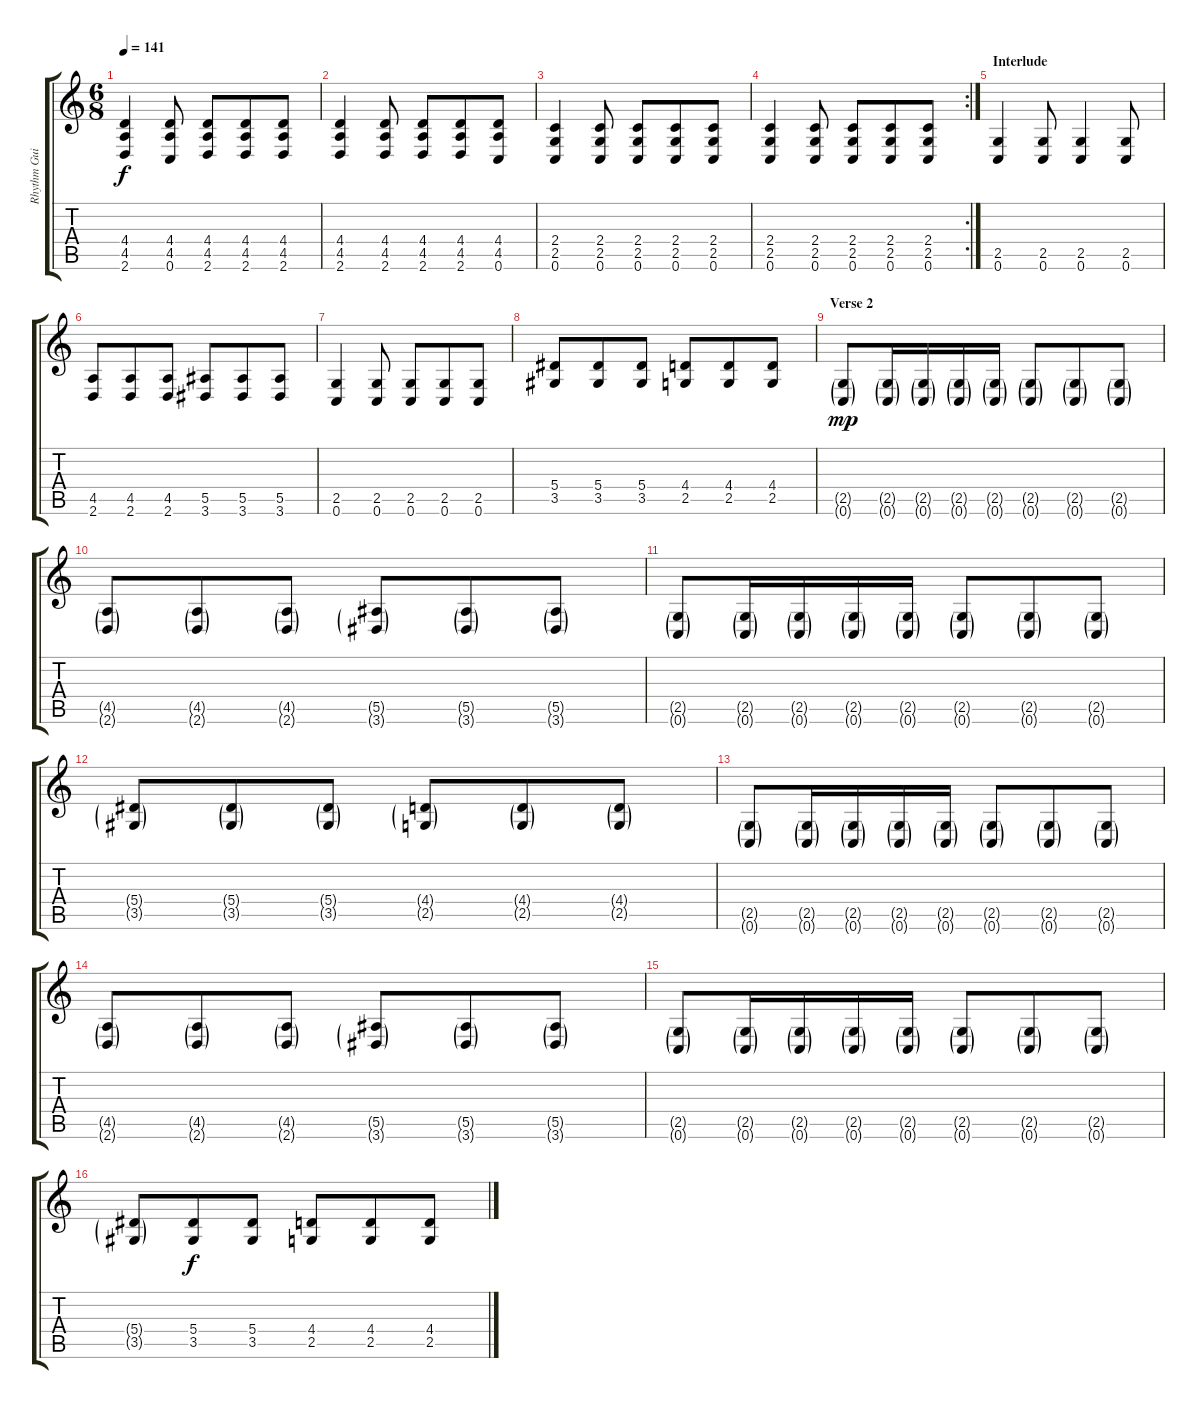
\track ("Rhythm Guitar" "Rhythm Gui") {instrument overdrivenguitar}
\staff {score tabs}
\tuning (C4 G3 Eb3 Bb2 F2 C2) {hide}
\ts (6 8)
\tempo 141
\clef g2
\ks c
(4.4 4.5 2.6).4{dy f} (4.4 4.5 0.6).8 (4.4 4.5 2.6).8 (4.4 4.5 2.6).8 (4.4 4.5 2.6).8 |
(4.4 4.5 2.6).4 (4.4 4.5 2.6).8 (4.4 4.5 2.6).8 (4.4 4.5 2.6).8 (4.4 4.5 0.6).8 |
(2.4 2.5 0.6).4 (2.4 2.5 0.6).8 (2.4 2.5 0.6).8 (2.4 2.5 0.6).8 (2.4 2.5 0.6).8 |
\rc 2
(2.4 2.5 0.6).4 (2.4 2.5 0.6).8 (2.4 2.5 0.6).8 (2.4 2.5 0.6).8 (2.4 2.5 0.6).8 |
\section ("" "Interlude")
(2.5 0.6).4 (2.5 0.6).8 (2.5 0.6).4 (2.5 0.6).8 |
(4.5 2.6).8 (4.5 2.6).8 (4.5 2.6).8 (5.5 3.6).8 (5.5 3.6).8 (5.5 3.6).8 |
(2.5 0.6).4 (2.5 0.6).8 (2.5 0.6).8 (2.5 0.6).8 (2.5 0.6).8 |
(5.4 3.5).8 (5.4 3.5).8 (5.4 3.5).8 (4.4 2.5).8 (4.4 2.5).8 (4.4 2.5).8 |
\section ("" "Verse 2")
(2.5{g} 0.6{g}).8{dy mp} (2.5{g} 0.6{g}).16 (2.5{g} 0.6{g}).16 (2.5{g} 0.6{g}).16 (2.5{g} 0.6{g}).16 (2.5{g} 0.6{g}).8 (2.5{g} 0.6{g}).8 (2.5{g} 0.6{g}).8 |
(4.5{g} 2.6{g}).8 (4.5{g} 2.6{g}).8 (4.5{g} 2.6{g}).8 (5.5{g} 3.6{g}).8 (5.5{g} 3.6{g}).8 (5.5{g} 3.6{g}).8 |
(2.5{g} 0.6{g}).8 (2.5{g} 0.6{g}).16 (2.5{g} 0.6{g}).16 (2.5{g} 0.6{g}).16 (2.5{g} 0.6{g}).16 (2.5{g} 0.6{g}).8 (2.5{g} 0.6{g}).8 (2.5{g} 0.6{g}).8 |
(5.4{g} 3.5{g}).8 (5.4{g} 3.5{g}).8 (5.4{g} 3.5{g}).8 (4.4{g} 2.5{g}).8 (4.4{g} 2.5{g}).8 (4.4{g} 2.5{g}).8 |
(2.5{g} 0.6{g}).8 (2.5{g} 0.6{g}).16 (2.5{g} 0.6{g}).16 (2.5{g} 0.6{g}).16 (2.5{g} 0.6{g}).16 (2.5{g} 0.6{g}).8 (2.5{g} 0.6{g}).8 (2.5{g} 0.6{g}).8 |
(4.5{g} 2.6{g}).8 (4.5{g} 2.6{g}).8 (4.5{g} 2.6{g}).8 (5.5{g} 3.6{g}).8 (5.5{g} 3.6{g}).8 (5.5{g} 3.6{g}).8 |
(2.5{g} 0.6{g}).8 (2.5{g} 0.6{g}).16 (2.5{g} 0.6{g}).16 (2.5{g} 0.6{g}).16 (2.5{g} 0.6{g}).16 (2.5{g} 0.6{g}).8 (2.5{g} 0.6{g}).8 (2.5{g} 0.6{g}).8 |
(5.4{g} 3.5{g}).8 (5.4 3.5).8{dy f} (5.4 3.5).8 (4.4 2.5).8 (4.4 2.5).8 (4.4 2.5).8
